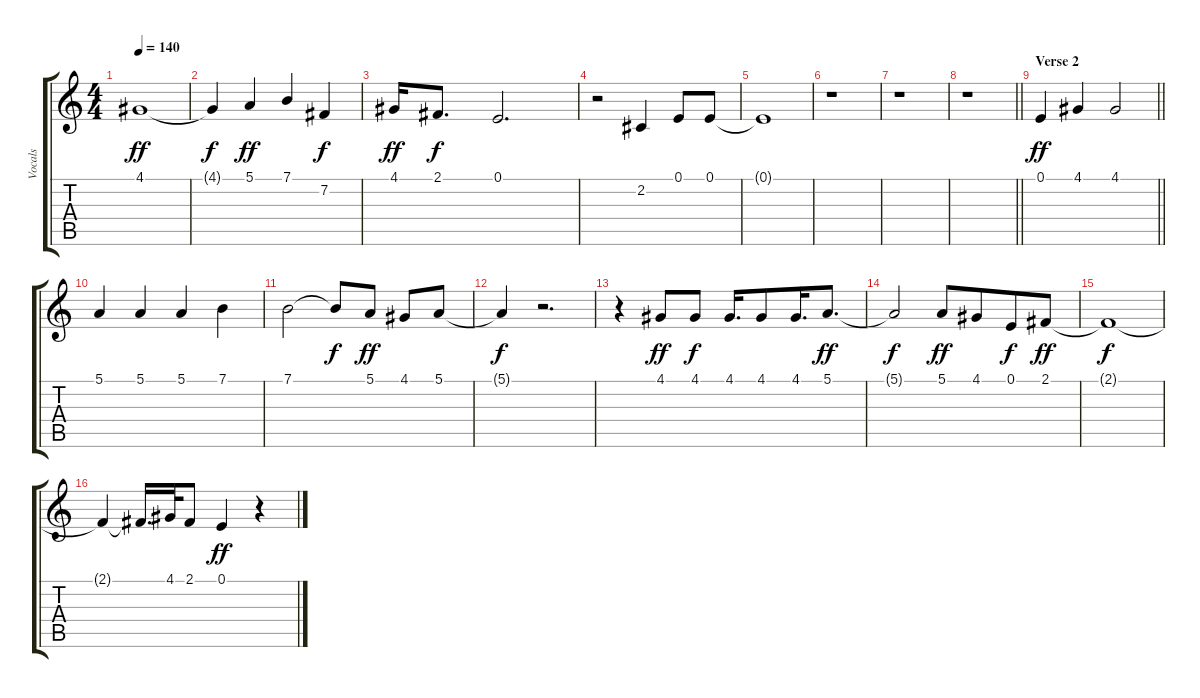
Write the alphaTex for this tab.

\track ("Vocals" "Vocals") {instrument harmonica}
\staff {score tabs}
\tuning (E4 B3 G3 D3 A2 E2) {hide}
\ts (4 4)
\tempo 140
\clef g2
\ks c
4.1.1{dy ff} |
4.1{t}.4{dy f} 5.1.4{dy ff} 7.1.4{beam merge} 7.2.4{dy f} |
4.1.16{dy ff beam merge} 2.1.8{d dy f} 0.1.2{d} |
r.2 2.2.4{beam split} 0.1.8 0.1.8 |
0.1{t}.1 |
r.1 |
r.1 |
\barLineRight lightlight
r.1 |
\section ("" "Verse 2")
\barLineRight lightlight
0.1.4{dy ff} 4.1.4 4.1.2 |
\section ("" "")
5.1.4 5.1.4 5.1.4 7.1.4 |
7.1.2 7.1{t}.8{dy f} 5.1.8{dy ff} 4.1.8 5.1.8 |
5.1{t}.4{dy f} r.2{d} |
r.4 4.1.8{dy ff} 4.1.8{dy f} 4.1.16{d beam merge} 4.1.8{beam merge} 4.1.16{d beam merge} 5.1.8{d dy ff} |
5.1{t}.2{dy f} 5.1.8{dy ff beam merge} 4.1.8{beam merge} 0.1.8{dy f beam merge} 2.1.8{dy ff} |
2.1{t}.1{dy f} |
2.1{t}.4 2.1{t}.16{d beam merge} 4.1.32{beam merge} 2.1.8 0.1.4{dy ff} r.4
